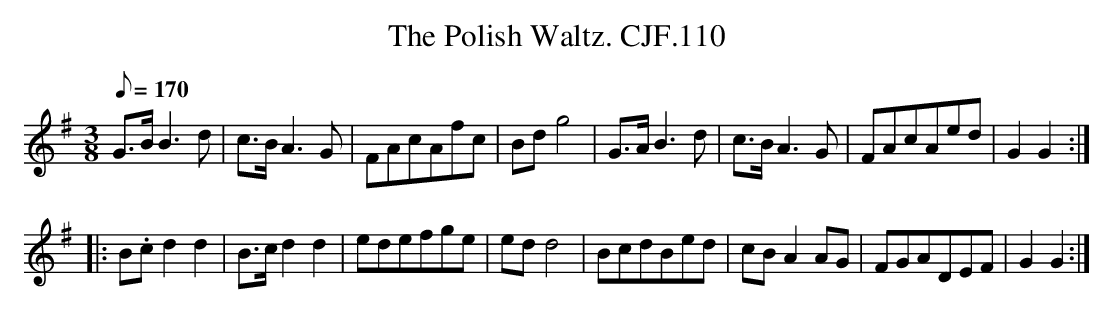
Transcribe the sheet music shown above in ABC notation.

X:1
T:Polish Waltz. CJF.110, The
M:3/8
L:1/8
Q:1/8=170
K:G
G>B B3d|c>BA3G|FAcAfc|Bdg4|\
G>AB3d|c>BA3G|FAcAed|G2G2:|
|:B.cd2d2|B>cd2d2|edefge|edd4|\
BcdBed|cBA2AG|FGADEF|G2G2:|
